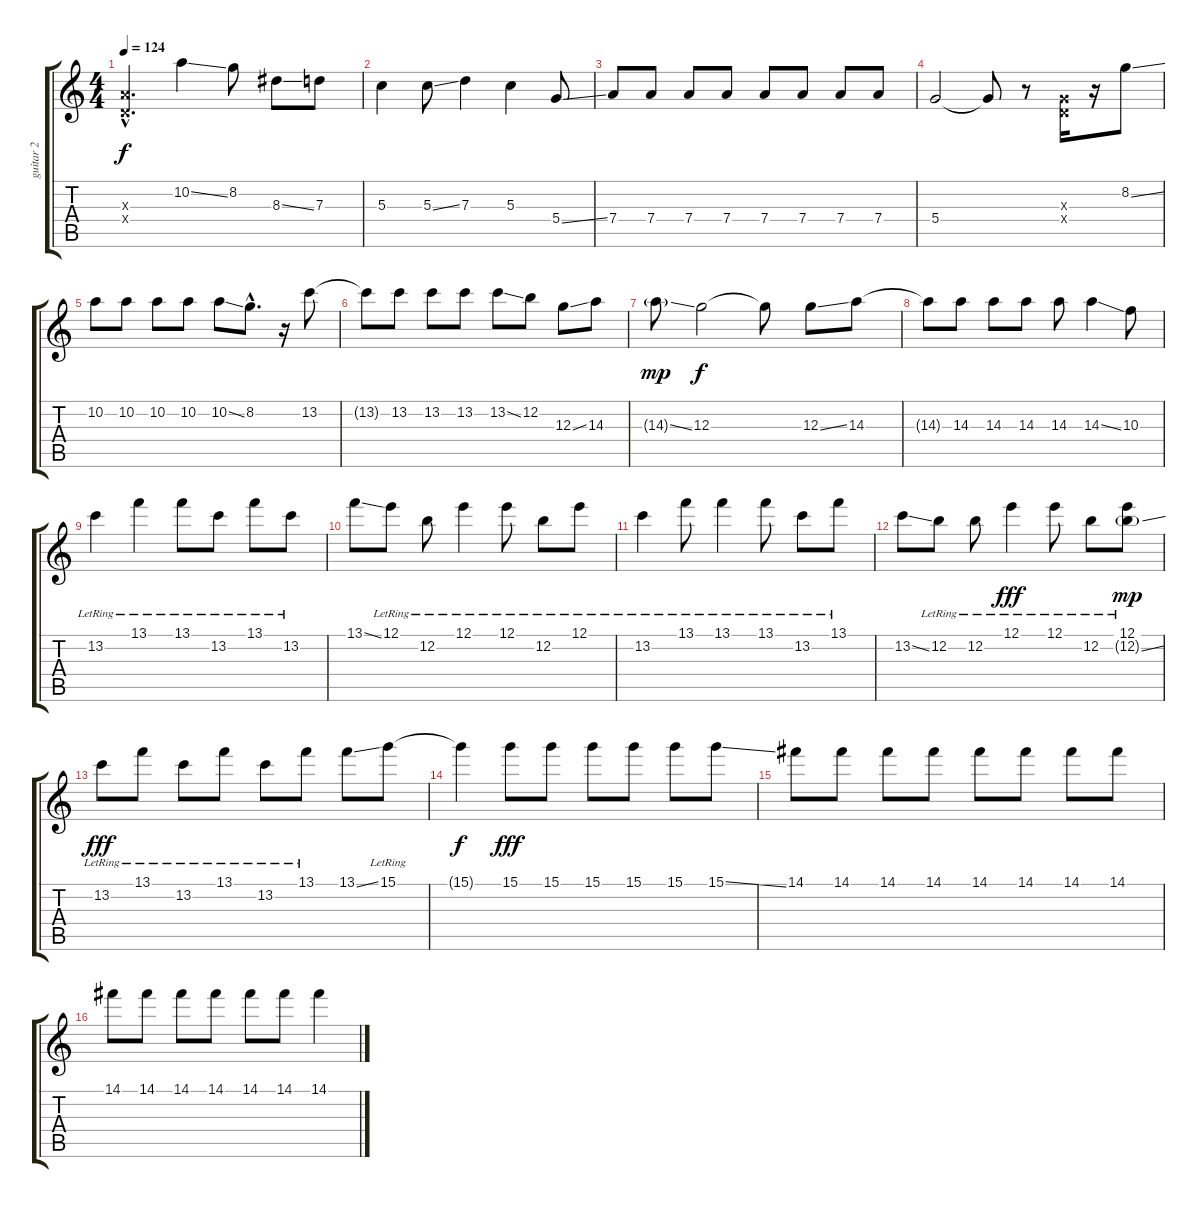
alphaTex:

\track ("guitar 2" "guitar 2") {instrument overdrivenguitar}
\staff {score tabs}
\tuning (E4 B3 G3 D3 A2 E2) {hide}
\ts (4 4)
\tempo 124
\clef g2
\ks c
(2.3{hac x} 0.4{hac x}).4{d dy f} 10.2{ss}.4 8.2.8 8.3{ss}.8 7.3.8 |
5.3.4 5.3{ss}.8 7.3.4 5.3.4 5.4{ss}.8 |
7.4.8 7.4.8 7.4.8 7.4.8 7.4.8 7.4.8 7.4.8 7.4.8 |
5.4.2 5.4{t}.8 r.8 (0.3{x} 0.4{x}).16 r.16 8.2{ss}.8 |
10.2.8 10.2.8 10.2.8 10.2.8 10.2{ss}.8 8.2{hac}.8{d} r.16 13.2.8 |
13.2{t}.8 13.2.8 13.2.8 13.2.8 13.2{ss}.8 12.2.8 12.3{ss}.8 14.3.8 |
14.3{ss g}.8{dy mp} 12.3.2{dy f} 12.3{t}.8 12.3{ss}.8 14.3.8 |
14.3{t}.8 14.3.8 14.3.8 14.3.8 14.3.8 14.3{ss}.4 10.3.8 |
13.2{lr}.4 13.1{lr}.4 13.1{lr}.8 13.2{lr}.8 13.1{lr}.8 13.2{lr}.8 |
13.1{ss}.8 12.1{lr}.8 12.2{lr}.8 12.1{lr}.4 12.1{lr}.8 12.2{lr}.8 12.1{lr}.8 |
13.2{lr}.4 13.1{lr}.8 13.1{lr}.4 13.1{lr}.8 13.2{lr}.8 13.1{lr}.8 |
13.2{ss}.8 12.2{lr}.8 12.2{lr}.8 12.1{lr}.4{dy fff} 12.1{lr}.8 12.2{lr}.8 (12.1{lr} 12.2{ss g}).8{dy mp} |
13.2{lr}.8{dy fff} 13.1{lr}.8 13.2{lr}.8 13.1{lr}.8 13.2{lr}.8 13.1{lr}.8 13.1{ss}.8 15.1{lr}.8 |
15.1{t}.4{dy f} 15.1.8{dy fff} 15.1.8 15.1.8 15.1.8 15.1.8 15.1{ss}.8 |
14.1.8 14.1.8 14.1.8 14.1.8 14.1.8 14.1.8 14.1.8 14.1.8 |
14.1.8 14.1.8 14.1.8 14.1.8 14.1.8 14.1.8 14.1.4
